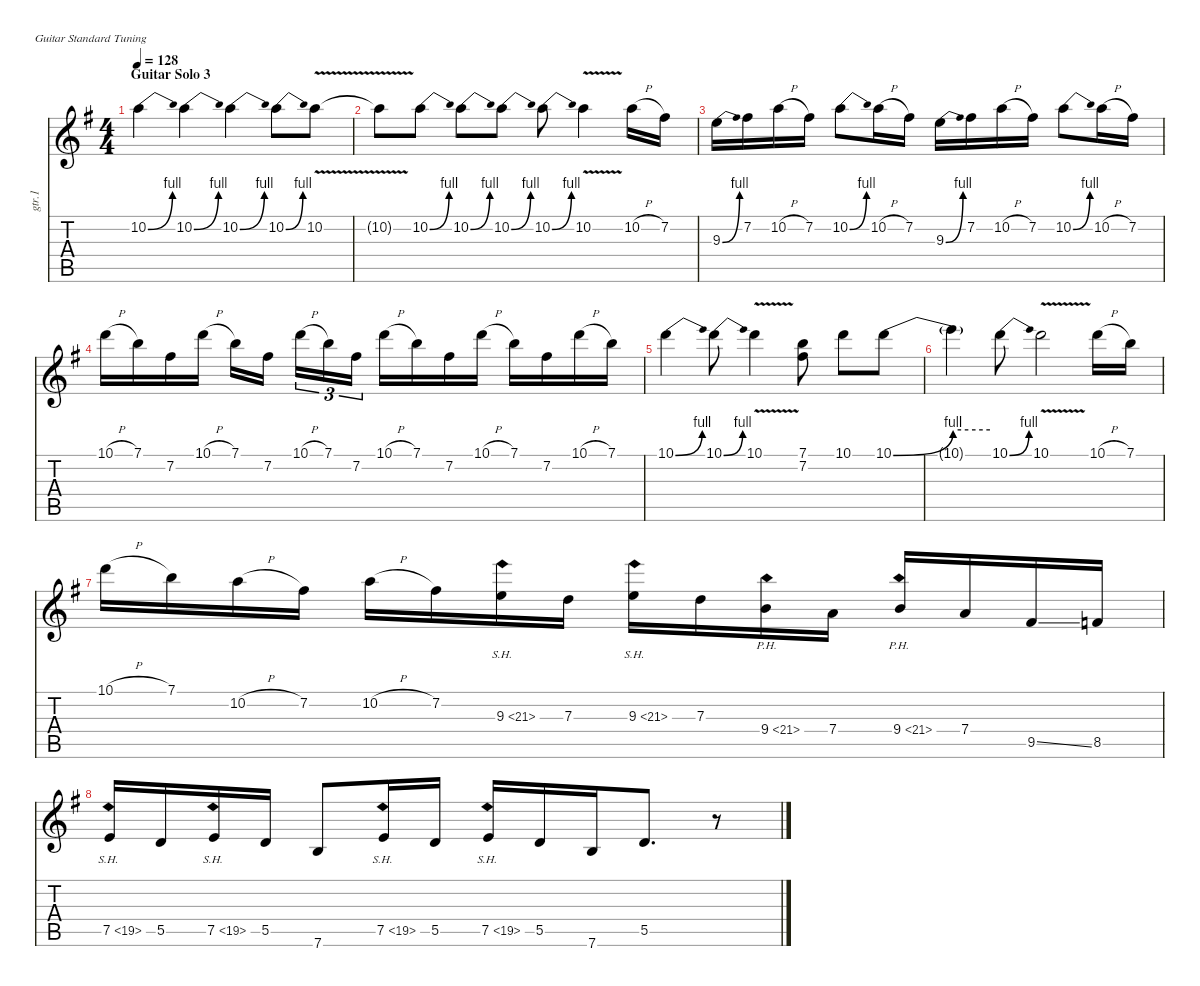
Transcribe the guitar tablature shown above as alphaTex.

\defaultSystemsLayout 4
\hideDynamics
\bracketExtendMode nobrackets
\otherSystemsTrackNameOrientation horizontal
\track ("Guitar 1" "gtr.1") {defaultSystemsLayout 8 mute instrument distortionguitar}
\staff {score tabs}
\tuning (E4 B3 G3 D3 A2 E2)
\ts (4 4)
\section ("" "Guitar Solo 3")
\tempo 128
\clef g2
\ks eminor
10.2{be (bend 0 0 30 4) acc forcenatural}.4{dy f beam Down} 10.2{be (bend 0 0 30 4) acc forcenatural}.4{beam Down} 10.2{be (bend 0 0 30 4) acc forcenatural}.4{beam Down} 10.2{be (bend 0 0 30 4) acc forcenatural}.8{beam Down} 10.2{v acc forcenatural}.8{beam Down} |
10.2{v t acc forcenatural}.8{beam Down} 10.2{be (bend 0 0 30 4) acc forcenatural}.8{beam Down} 10.2{be (bend 0 0 30 4) acc forcenatural}.8{beam Down} 10.2{be (bend 0 0 30 4) acc forcenatural}.8{beam Down} 10.2{be (bend 0 0 30 4) acc forcenatural}.8{beam Down} 10.2{v acc forcenatural}.4{beam Down} 10.2{h acc forcenatural}.16{beam Down} 7.2{acc #}.16{beam Down} |
9.3{be (bend 0 0 30 4) acc forcenatural}.16{beam Down} 7.2{acc #}.16{beam Down} 10.2{h acc forcenatural}.16{beam Down} 7.2{acc #}.16{beam Down} 10.2{be (bend 0 0 30 4) acc forcenatural}.8{beam Down} 10.2{h acc forcenatural}.16{beam Down} 7.2{acc #}.16{beam Down} 9.3{be (bend 0 0 30 4) acc forcenatural}.16{beam Down} 7.2{acc #}.16{beam Down} 10.2{h acc forcenatural}.16{beam Down} 7.2{acc #}.16{beam Down} 10.2{be (bend 0 0 30 4) acc forcenatural}.8{beam Down} 10.2{h acc forcenatural}.16{beam Down} 7.2{acc #}.16{beam Down} |
10.1{h acc forcenatural}.16{beam Down} 7.1{acc forcenatural}.16{beam Down} 7.2{acc #}.16{beam Down} 10.1{h acc forcenatural}.16{beam Down} 7.1{acc forcenatural}.16{beam Down} 7.2{acc #}.16{beam Down} 10.1{h acc forcenatural}.16{tu (3 2) beam Down} 7.1{acc forcenatural}.16{tu (3 2) beam Down} 7.2{acc #}.16{tu (3 2) beam Down} 10.1{h acc forcenatural}.16{beam Down} 7.1{acc forcenatural}.16{beam Down} 7.2{acc #}.16{beam Down} 10.1{h acc forcenatural}.16{beam Down} 7.1{acc forcenatural}.16{beam Down} 7.2{acc #}.16{beam Down} 10.1{h acc forcenatural}.16{beam Down} 7.1{acc forcenatural}.16{beam Down} |
10.1{be (bend 0 0 30 4) acc forcenatural}.4{beam Down} 10.1{be (bend 0 0 30 4) acc forcenatural}.8{beam Down} 10.1{v acc forcenatural}.4{beam Down} (7.1{acc forcenatural} 7.2{acc #}).8{beam Down} 10.1{acc forcenatural}.8{beam Down} 10.1{be (bend 0 0 60 4) acc forcenatural}.8{beam Down} |
10.1{be (hold 0 4 60 4) t}.4{beam Down} 10.1{be (bend 0 0 30 4) acc forcenatural}.8{beam Down} 10.1{v acc forcenatural}.2{beam Down} 10.1{h acc forcenatural}.16{beam Down} 7.1{acc forcenatural}.16{beam Down} |
10.1{h acc forcenatural}.16{beam Down} 7.1{acc forcenatural}.16{beam Down} 10.2{h acc forcenatural}.16{beam Down} 7.2{acc #}.16{beam Down} 10.2{h acc forcenatural}.16{beam Down} 7.2{acc #}.16{beam Down} 9.3{sh 12 acc forcenatural}.16{beam Down} 7.3{acc forcenatural}.16{beam Down} 9.3{sh 12 acc forcenatural}.16{beam Down} 7.3{acc forcenatural}.16{beam Down} 9.4{ph 12 acc forcenatural}.16{beam Down} 7.4{acc forcenatural}.16{beam Down} 9.4{ph 12 acc forcenatural}.16{beam Up} 7.4{acc forcenatural}.16{beam Up} 9.5{ss acc #}.16{beam Up} 8.5{acc forcenatural}.16{beam Up} |
7.5{sh 12 acc forcenatural}.16{beam Up} 5.5{acc forcenatural}.16{beam Up} 7.5{sh 12 acc forcenatural}.16{beam Up} 5.5{acc forcenatural}.16{beam Up} 7.6{acc forcenatural}.8{beam Up} 7.5{sh 12 acc forcenatural}.16{beam Up} 5.5{acc forcenatural}.16{beam Up} 7.5{sh 12 acc forcenatural}.16{beam Up} 5.5{acc forcenatural}.16{beam Up} 7.6{acc forcenatural}.16{beam Up} 5.5{acc forcenatural}.8{d beam Up} r.8{beam Up}
